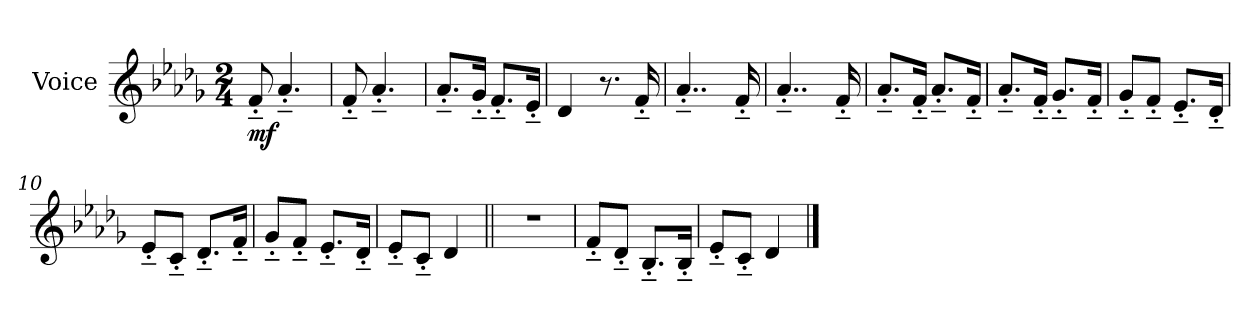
**kern	**dynam
*part1	*part1
*staff1	*staff1
*I"Voice	*
*I'Vo.	*
*clefG2	*
*k[b-e-a-d-g-]	*
*M2/4	*
*MM108	*
=1	=1
!	!LO:DY:b
8f'~/	mf
4.a-'~/	.
=2	=2
8f'~/	.
4.a-'~/	.
=3	=3
8.a-'~/L	.
16g-'~/Jk	.
8.f'~/L	.
16e-'~/Jk	.
=4	=4
4d-/	.
8.r	.
16f'~/	.
=5	=5
4..a-'~/	.
16f'~/	.
=6	=6
4..a-'~/	.
16f'~/	.
!!LO:LB:g=z
=7	=7
8.a-'~/L	.
16f'~/Jk	.
8.a-'~/L	.
16f'~/Jk	.
=8	=8
8.a-'~/L	.
16f'~/Jk	.
8.g-'~/L	.
16f'~/Jk	.
=9	=9
8g-'~/L	.
8f'~/J	.
8.e-'~/L	.
16d-'~/Jk	.
=10	=10
8e-'~/L	.
8c'~/J	.
8.d-'~/L	.
16f'~/Jk	.
!!LO:LB:g=z
=11	=11
8g-'~/L	.
8f'~/J	.
8.e-'~/L	.
16d-'~/Jk	.
=12	=12
8e-'~/L	.
8c'~/J	.
4d-/	.
=13||	=13||
2r	.
=14	=14
8f'~/L	.
8d-'~/J	.
8.B-'~/L	.
16B-'~/Jk	.
=15	=15
8e-'~/L	.
8c'~/J	.
4d-/	.
==	==
*-	*-
